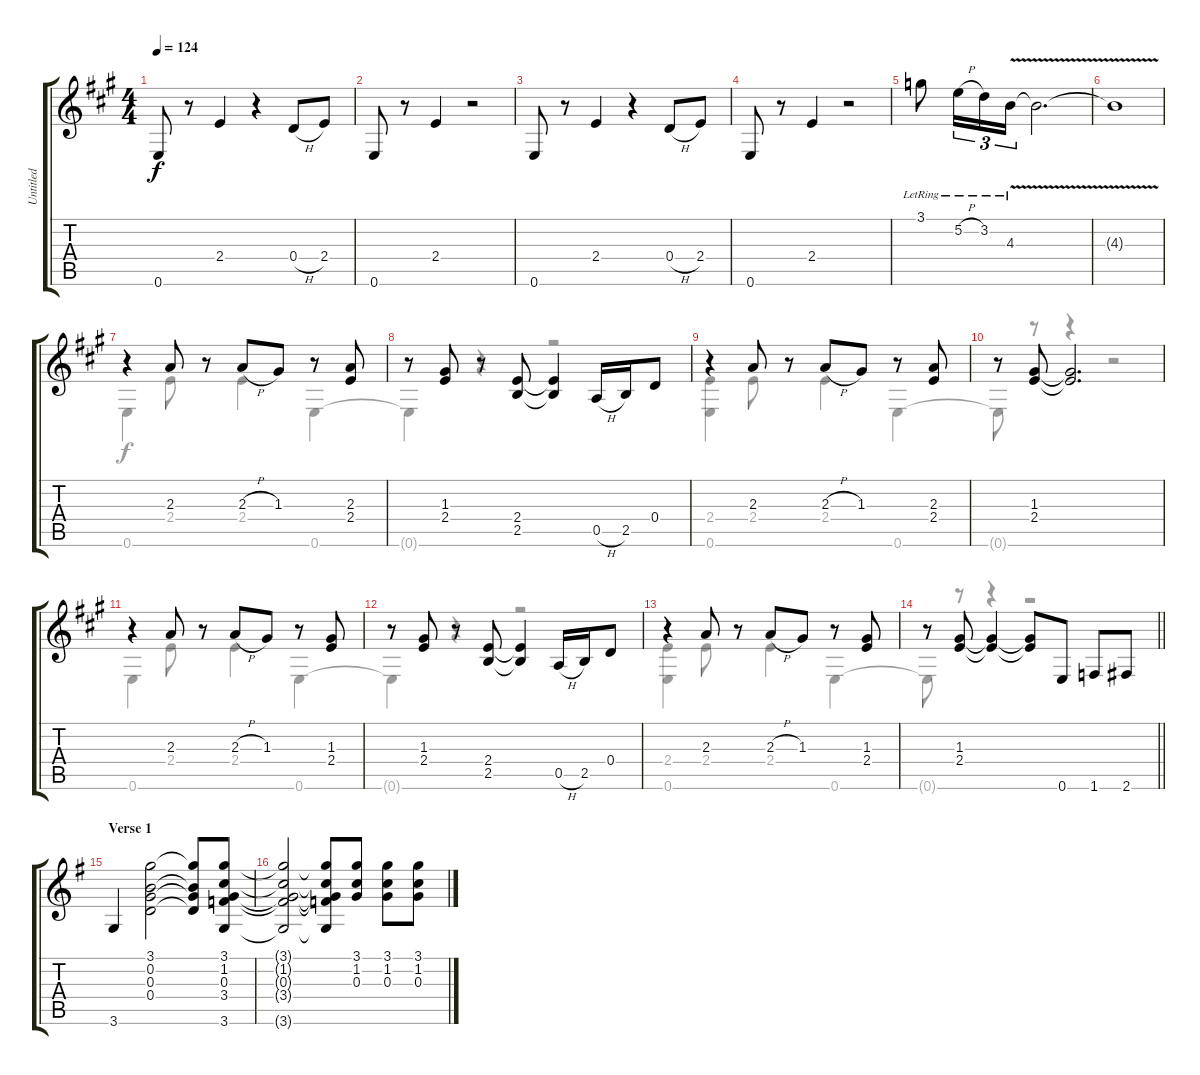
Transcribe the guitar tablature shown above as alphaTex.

\track ("Untitled" "Untitled") {instrument distortionguitar}
\staff {score tabs}
\tuning (E4 B3 G3 D3 A2 E2) {hide}
\voice
\ts (4 4)
\tempo 124
\clef g2
\ks a
0.6.8{dy f} r.8 2.4.4 r.4 0.4{h}.8 2.4.8 |
0.6.8 r.8 2.4.4 r.2 |
0.6.8 r.8 2.4.4 r.4 0.4{h}.8 2.4.8 |
0.6.8 r.8 2.4.4 r.2 |
3.1{lr}.8 5.2{h lr}.16{tu (3 2)} 3.2{lr}.16{tu (3 2)} 4.3{v lr}.16{tu (3 2)} 4.3{v t}.2{d} |
4.3{t}.1 |
r.4 2.3.8 r.8 2.3{h}.8 1.3.8 r.8 (2.3 2.4).8 |
r.8 (1.3 2.4).8 r.8 (2.4 2.5).8 (2.4{t} 2.5{t}).4 0.5{h}.16 2.5.16 0.4.8 |
r.4 2.3.8 r.8 2.3{h}.8 1.3.8 r.8 (2.3 2.4).8 |
r.8 (1.3 2.4).8 (1.3{t} 2.4{t}).2{d} |
r.4 2.3.8 r.8 2.3{h}.8 1.3.8 r.8 (1.3 2.4).8 |
r.8 (1.3 2.4).8 r.8 (2.4 2.5).8 (2.4{t} 2.5{t}).4 0.5{h}.16 2.5.16 0.4.8 |
r.4 2.3.8 r.8 2.3{h}.8 1.3.8 r.8 (1.3 2.4).8 |
\barLineRight lightlight
r.8 (1.3 2.4).8 (1.3{t} 2.4{t}).4 (1.3{t} 2.4{t}).8 0.6.8 1.6.8 2.6.8 |
\section ("" "Verse 1")
\ks g
3.6.4 (3.1 0.2 0.3 0.4).2 (3.1{t} 0.2{t} 0.3{t} 0.4{t}).8 (3.1 1.2 0.3 3.4 3.6).8 |
(3.1{t} 1.2{t} 0.3{t} 3.4{t} 3.6{t}).2 (3.1{t} 1.2{t} 0.3{t} 3.4{t} 3.6{t}).8 (3.1 1.2 0.3).8 (3.1 1.2 0.3).8 (3.1 1.2 0.3).8
\voice
\clef g2
\ottava regular
\simile none
\ks a
|
|
|
|
|
|
0.6.4 2.4.8 r.8 2.4.4 0.6.4 |
0.6{t}.4 r.4 r.2 |
(2.4 0.6).4 2.4.8 r.8 2.4.4 0.6.4 |
0.6{t}.8 r.8 r.4 r.2 |
0.6.4 2.4.8 r.8 2.4.4 0.6.4 |
0.6{t}.4 r.4 r.2 |
(2.4 0.6).4 2.4.8 r.8 2.4.4 0.6.4 |
\barLineRight lightlight
0.6{t}.8 r.8 r.4 r.2 |
\ks g
|
